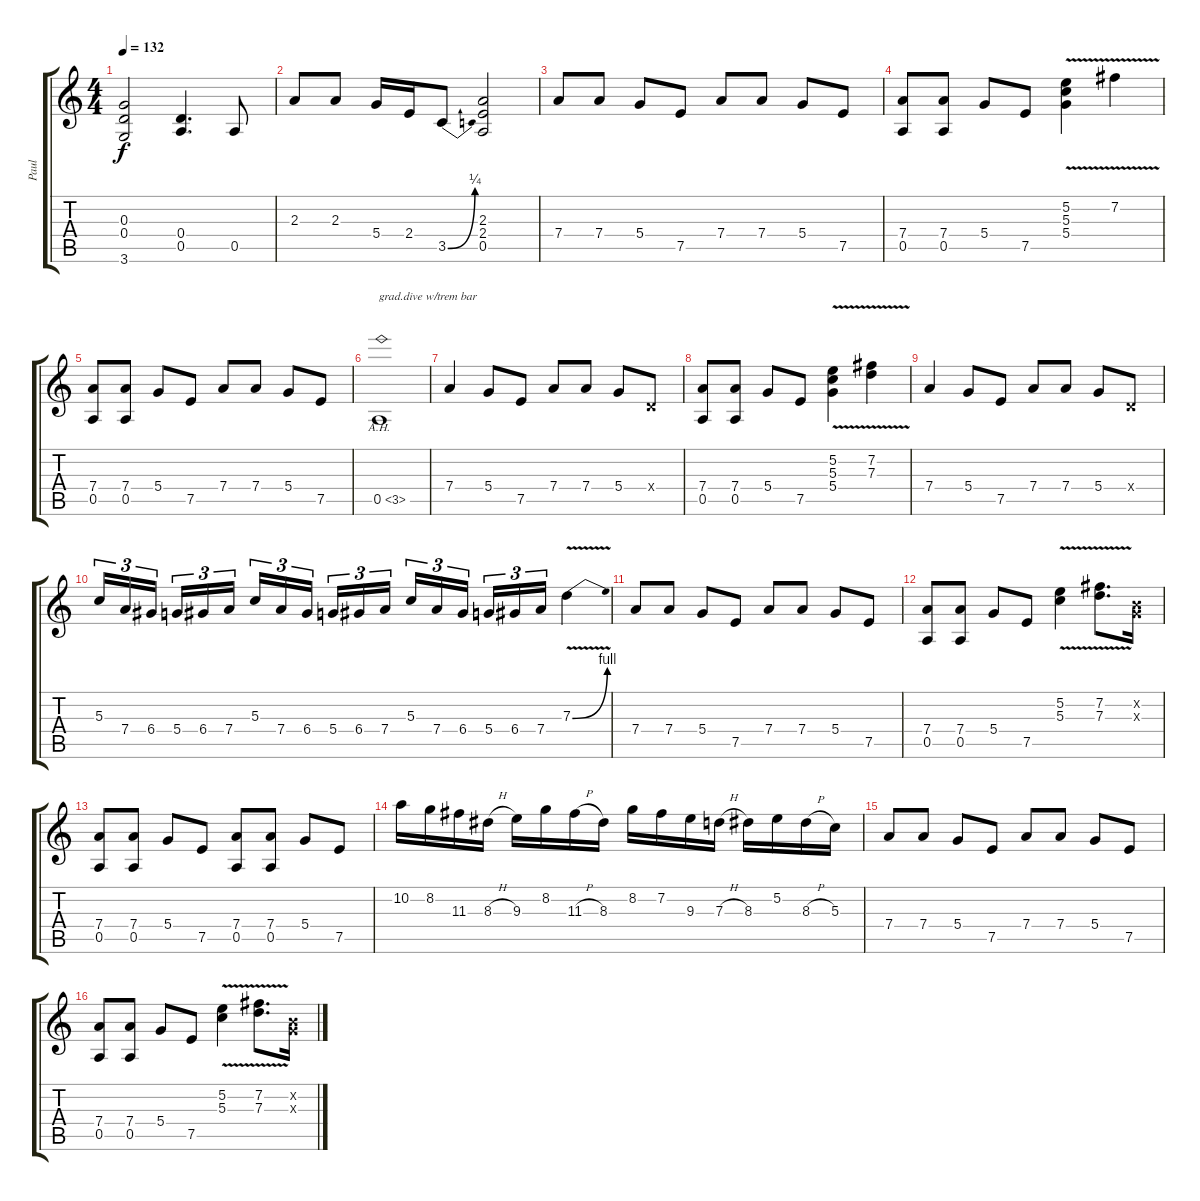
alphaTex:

\track ("Paul" "Paul") {instrument distortionguitar}
\staff {score tabs}
\tuning (E4 B3 G3 D3 A2 E2) {hide}
\ts (4 4)
\tempo 132
\clef g2
\ks c
(0.3 0.4 3.6).2{dy f} (0.4 0.5).4{d} 0.5.8 |
2.3.8 2.3.8 5.4.16 2.4.16 3.5{be (bend 0 0 60 1)}.8 (2.3 2.4 0.5).2 |
7.4.8 7.4.8 5.4.8 7.5.8 7.4.8 7.4.8 5.4.8 7.5.8 |
(7.4 0.5).8 (7.4 0.5).8 5.4.8 7.5.8 (5.2{v} 5.3{v} 5.4{v}).4 7.2{v}.4 |
(7.4 0.5).8 (7.4 0.5).8 5.4.8 7.5.8 7.4.8 7.4.8 5.4.8 7.5.8 |
0.5{ah 3}.1{txt "grad.dive w/trem bar"} |
7.4.4 5.4.8 7.5.8 7.4.8 7.4.8 5.4.8 0.4{x}.8 |
(7.4 0.5).8 (7.4 0.5).8 5.4.8 7.5.8 (5.2{v} 5.3{v} 5.4{v}).4 (7.2{v} 7.3{v}).4 |
7.4.4 5.4.8 7.5.8 7.4.8 7.4.8 5.4.8 0.4{x}.8 |
5.3.16{tu (3 2)} 7.4.16{tu (3 2)} 6.4.16{tu (3 2) beam splitsecondary} 5.4.16{tu (3 2)} 6.4.16{tu (3 2)} 7.4.16{tu (3 2)} 5.3.16{tu (3 2)} 7.4.16{tu (3 2)} 6.4.16{tu (3 2) beam splitsecondary} 5.4.16{tu (3 2)} 6.4.16{tu (3 2)} 7.4.16{tu (3 2)} 5.3.16{tu (3 2)} 7.4.16{tu (3 2)} 6.4.16{tu (3 2) beam splitsecondary} 5.4.16{tu (3 2)} 6.4.16{tu (3 2)} 7.4.16{tu (3 2)} 7.3{be (bend 0 0 60 4) v}.4 |
7.4.8 7.4.8 5.4.8 7.5.8 7.4.8 7.4.8 5.4.8 7.5.8 |
(7.4 0.5).8 (7.4 0.5).8 5.4.8 7.5.8 (5.2{v} 5.3{v}).4 (7.2{v} 7.3{v}).8{d} (0.2{x} 0.3{x}).16 |
(7.4 0.5).8 (7.4 0.5).8 5.4.8 7.5.8 (7.4 0.5).8 (7.4 0.5).8 5.4.8 7.5.8 |
10.2.16 8.2.16 11.3.16 8.3{h}.16 9.3.16 8.2.16 11.3{h}.16 8.3.16 8.2.16 7.2.16 9.3.16 7.3{h}.16 8.3.16 5.2.16 8.3{h}.16 5.3.16 |
7.4.8 7.4.8 5.4.8 7.5.8 7.4.8 7.4.8 5.4.8 7.5.8 |
(7.4 0.5).8 (7.4 0.5).8 5.4.8 7.5.8 (5.2{v} 5.3{v}).4 (7.2{v} 7.3{v}).8{d} (0.2{x} 0.3{x}).16
